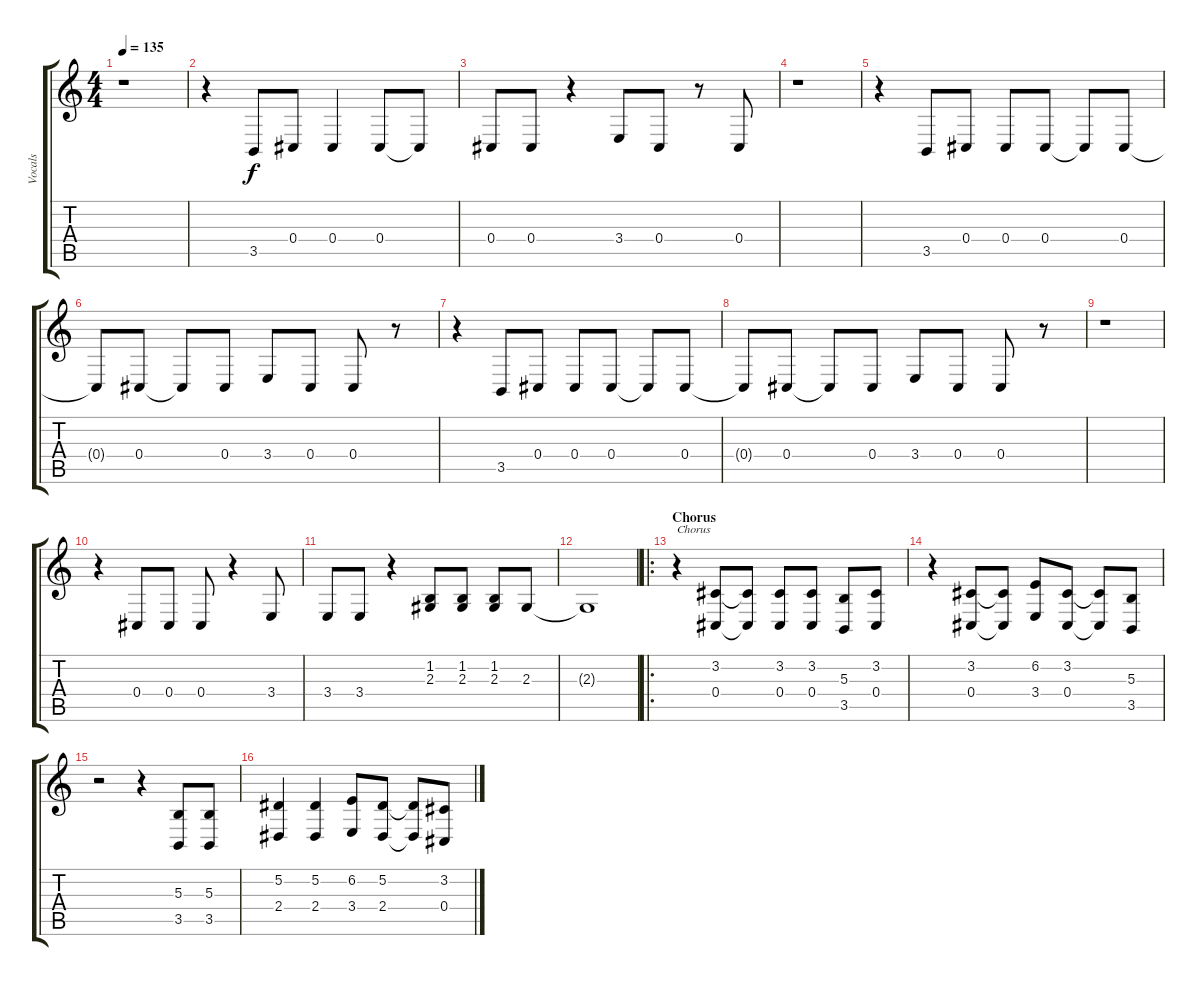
\track ("Vocals" "Vocals") {instrument pad4choir}
\staff {score tabs}
\tuning (Eb4 Bb3 Gb3 Db3 Ab2 Eb2) {hide}
\ts (4 4)
\tempo 135
\clef g2
\ks c
r.1{dy f} |
r.4 3.5.8 0.4.8 0.4.4 0.4.8 0.4{t}.8 |
0.4.8 0.4.8 r.4 3.4.8 0.4.8 r.8 0.4.8 |
r.1 |
r.4 3.5.8 0.4.8 0.4.8 0.4.8 0.4{t}.8 0.4.8 |
0.4{t}.8 0.4.8 0.4{t}.8 0.4.8 3.4.8 0.4.8 0.4.8 r.8 |
r.4 3.5.8 0.4.8 0.4.8 0.4.8 0.4{t}.8 0.4.8 |
0.4{t}.8 0.4.8 0.4{t}.8 0.4.8 3.4.8 0.4.8 0.4.8 r.8 |
r.1 |
r.4 0.4.8 0.4.8 0.4.8 r.4 3.4.8 |
3.4.8 3.4.8 r.4 (1.2 2.3).8 (1.2 2.3).8 (1.2 2.3).8 2.3.8 |
2.3{t}.1 |
\ro
\section ("" "Chorus")
r.4{txt "Chorus"} (3.2 0.4).8 (3.2{t} 0.4{t}).8 (3.2 0.4).8 (3.2 0.4).8 (5.3 3.5).8 (3.2 0.4).8 |
r.4 (3.2 0.4).8 (3.2{t} 0.4{t}).8 (6.2 3.4).8 (3.2 0.4).8 (3.2{t} 0.4{t}).8 (5.3 3.5).8 |
r.2 r.4 (5.3 3.5).8 (5.3 3.5).8 |
(5.2 2.4).4 (5.2 2.4).4 (6.2 3.4).8 (5.2 2.4).8 (5.2{t} 2.4{t}).8 (3.2 0.4).8
